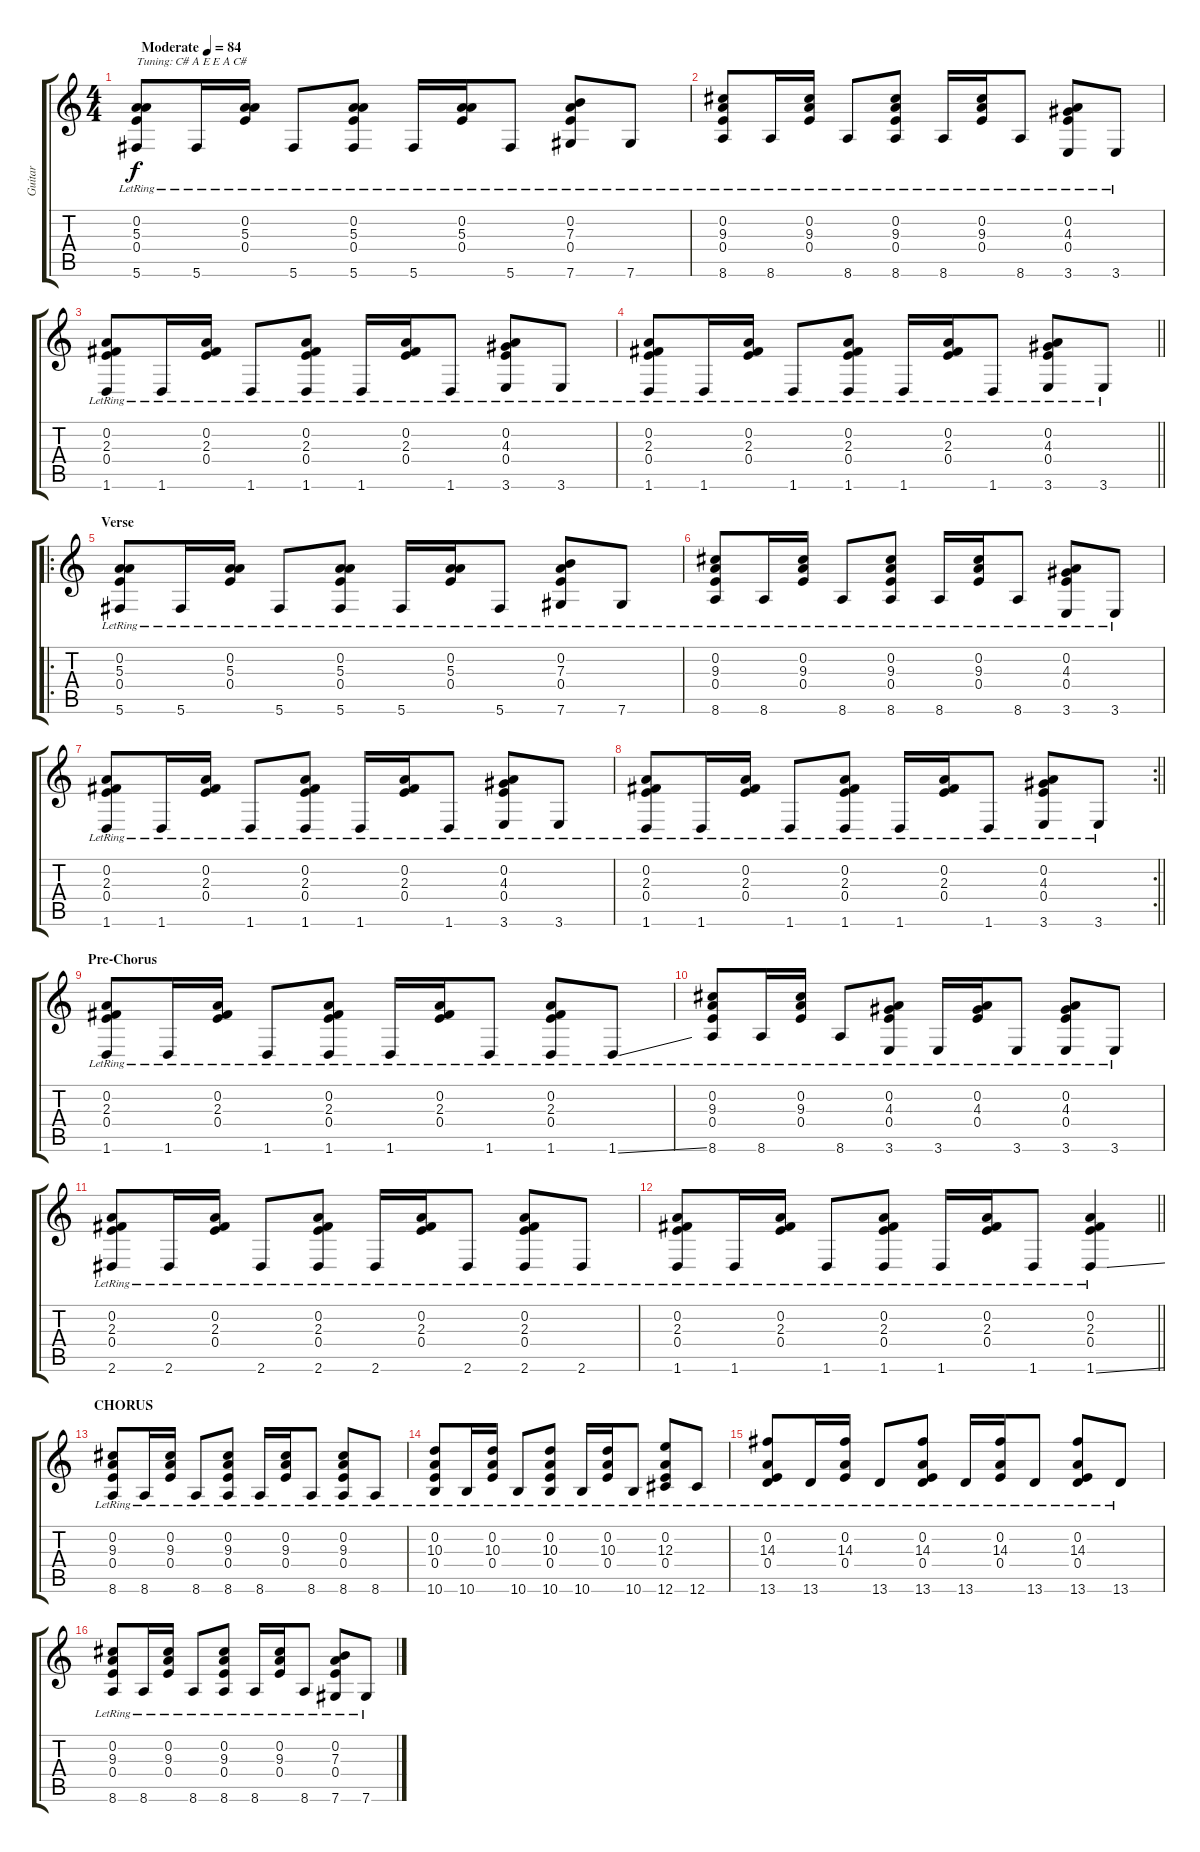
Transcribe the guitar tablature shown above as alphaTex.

\track ("Guitar" "Guitar") {instrument acousticguitarnylon}
\staff {score tabs}
\tuning (Db4 A3 E3 E3 A2 Db2) {hide}
\ts (4 4)
\tempo (84 "Moderate")
\clef g2
\ks c
(0.2{lr} 5.3{lr} 0.4{lr} 5.6{lr}).8{txt "Tuning: C# A E E A C#" dy f instrument acousticguitarnylon} 5.6{lr}.16 (0.2{lr} 5.3{lr} 0.4{lr}).16 5.6{lr}.8 (0.2{lr} 5.3{lr} 0.4{lr} 5.6{lr}).8 5.6{lr}.16 (0.2{lr} 5.3{lr} 0.4{lr}).16 5.6{lr}.8 (0.2{lr} 7.3{lr} 0.4{lr} 7.6{lr}).8 7.6{lr}.8 |
(0.2{lr} 9.3{lr} 0.4{lr} 8.6{lr}).8 8.6{lr}.16 (0.2{lr} 9.3{lr} 0.4{lr}).16 8.6{lr}.8 (0.2{lr} 9.3{lr} 0.4{lr} 8.6{lr}).8 8.6{lr}.16 (0.2{lr} 9.3{lr} 0.4{lr}).16 8.6{lr}.8 (0.2{lr} 4.3{lr} 0.4{lr} 3.6{lr}).8 3.6{lr}.8 |
(0.2{lr} 2.3{lr} 0.4{lr} 1.6{lr}).8 1.6{lr}.16 (0.2{lr} 2.3{lr} 0.4{lr}).16 1.6{lr}.8 (0.2{lr} 2.3{lr} 0.4{lr} 1.6{lr}).8 1.6{lr}.16 (0.2{lr} 2.3{lr} 0.4{lr}).16 1.6{lr}.8 (0.2{lr} 4.3{lr} 0.4{lr} 3.6{lr}).8 3.6{lr}.8 |
\barLineRight lightlight
(0.2{lr} 2.3{lr} 0.4{lr} 1.6{lr}).8 1.6{lr}.16 (0.2{lr} 2.3{lr} 0.4{lr}).16 1.6{lr}.8 (0.2{lr} 2.3{lr} 0.4{lr} 1.6{lr}).8 1.6{lr}.16 (0.2{lr} 2.3{lr} 0.4{lr}).16 1.6{lr}.8 (0.2{lr} 4.3{lr} 0.4{lr} 3.6{lr}).8 3.6{lr}.8 |
\ro
\section ("" "Verse")
(0.2{lr} 5.3{lr} 0.4{lr} 5.6{lr}).8 5.6{lr}.16 (0.2{lr} 5.3{lr} 0.4{lr}).16 5.6{lr}.8 (0.2{lr} 5.3{lr} 0.4{lr} 5.6{lr}).8 5.6{lr}.16 (0.2{lr} 5.3{lr} 0.4{lr}).16 5.6{lr}.8 (0.2{lr} 7.3{lr} 0.4{lr} 7.6{lr}).8 7.6{lr}.8 |
(0.2{lr} 9.3{lr} 0.4{lr} 8.6{lr}).8 8.6{lr}.16 (0.2{lr} 9.3{lr} 0.4{lr}).16 8.6{lr}.8 (0.2{lr} 9.3{lr} 0.4{lr} 8.6{lr}).8 8.6{lr}.16 (0.2{lr} 9.3{lr} 0.4{lr}).16 8.6{lr}.8 (0.2{lr} 4.3{lr} 0.4{lr} 3.6{lr}).8 3.6{lr}.8 |
(0.2{lr} 2.3{lr} 0.4{lr} 1.6{lr}).8 1.6{lr}.16 (0.2{lr} 2.3{lr} 0.4{lr}).16 1.6{lr}.8 (0.2{lr} 2.3{lr} 0.4{lr} 1.6{lr}).8 1.6{lr}.16 (0.2{lr} 2.3{lr} 0.4{lr}).16 1.6{lr}.8 (0.2{lr} 4.3{lr} 0.4{lr} 3.6{lr}).8 3.6{lr}.8 |
\rc 2
\barLineRight lightlight
(0.2{lr} 2.3{lr} 0.4{lr} 1.6{lr}).8 1.6{lr}.16 (0.2{lr} 2.3{lr} 0.4{lr}).16 1.6{lr}.8 (0.2{lr} 2.3{lr} 0.4{lr} 1.6{lr}).8 1.6{lr}.16 (0.2{lr} 2.3{lr} 0.4{lr}).16 1.6{lr}.8 (0.2{lr} 4.3{lr} 0.4{lr} 3.6{lr}).8 3.6{lr}.8 |
\section ("" "Pre-Chorus")
(0.2{lr} 2.3{lr} 0.4{lr} 1.6{lr}).8 1.6{lr}.16 (0.2{lr} 2.3{lr} 0.4{lr}).16 1.6{lr}.8 (0.2{lr} 2.3{lr} 0.4{lr} 1.6{lr}).8 1.6{lr}.16 (0.2{lr} 2.3{lr} 0.4{lr}).16 1.6{lr}.8 (0.2{lr} 2.3{lr} 0.4{lr} 1.6{lr}).8 1.6{ss lr}.8 |
(0.2{lr} 9.3{lr} 0.4{lr} 8.6{lr}).8 8.6{lr}.16 (0.2{lr} 9.3{lr} 0.4{lr}).16 8.6{lr}.8 (0.2{lr} 4.3{lr} 0.4{lr} 3.6{lr}).8 3.6{lr}.16 (0.2{lr} 4.3{lr} 0.4{lr}).16 3.6{lr}.8 (0.2{lr} 4.3{lr} 0.4{lr} 3.6{lr}).8 3.6{lr}.8 |
(0.2{lr} 2.3{lr} 0.4{lr} 2.6{lr}).8 2.6{lr}.16 (0.2{lr} 2.3{lr} 0.4{lr}).16 2.6{lr}.8 (0.2{lr} 2.3{lr} 0.4{lr} 2.6{lr}).8 2.6{lr}.16 (0.2{lr} 2.3{lr} 0.4{lr}).16 2.6{lr}.8 (0.2{lr} 2.3{lr} 0.4{lr} 2.6{lr}).8 2.6{lr}.8 |
\barLineRight lightlight
(0.2{lr} 2.3{lr} 0.4{lr} 1.6{lr}).8 1.6{lr}.16 (0.2{lr} 2.3{lr} 0.4{lr}).16 1.6{lr}.8 (0.2{lr} 2.3{lr} 0.4{lr} 1.6{lr}).8 1.6{lr}.16 (0.2{lr} 2.3{lr} 0.4{lr}).16 1.6{lr}.8 (0.2{lr} 2.3{lr} 0.4{lr} 1.6{ss lr}).4 |
\section ("" "CHORUS")
(0.2{lr} 9.3{lr} 0.4{lr} 8.6{lr}).8 8.6{lr}.16 (0.2{lr} 9.3{lr} 0.4{lr}).16 8.6{lr}.8 (0.2{lr} 9.3{lr} 0.4{lr} 8.6{lr}).8 8.6{lr}.16 (0.2{lr} 9.3{lr} 0.4{lr}).16 8.6{lr}.8 (0.2{lr} 9.3{lr} 0.4{lr} 8.6{lr}).8 8.6{lr}.8 |
(0.2{lr} 10.3{lr} 0.4{lr} 10.6{lr}).8 10.6{lr}.16 (0.2{lr} 10.3{lr} 0.4{lr}).16 10.6{lr}.8 (0.2{lr} 10.3{lr} 0.4{lr} 10.6{lr}).8 10.6{lr}.16 (0.2{lr} 10.3{lr} 0.4{lr}).16 10.6{lr}.8 (0.2{lr} 12.3{lr} 0.4{lr} 12.6{lr}).8 12.6{lr}.8 |
(0.2{lr} 14.3{lr} 0.4{lr} 13.6{lr}).8 13.6{lr}.16 (0.2{lr} 14.3{lr} 0.4{lr}).16 13.6{lr}.8 (0.2{lr} 14.3{lr} 0.4{lr} 13.6{lr}).8 13.6{lr}.16 (0.2{lr} 14.3{lr} 0.4{lr}).16 13.6{lr}.8 (0.2{lr} 14.3{lr} 0.4{lr} 13.6{lr}).8 13.6{lr}.8 |
(0.2{lr} 9.3{lr} 0.4{lr} 8.6{lr}).8 8.6{lr}.16 (0.2{lr} 9.3{lr} 0.4{lr}).16 8.6{lr}.8 (0.2{lr} 9.3{lr} 0.4{lr} 8.6{lr}).8 8.6{lr}.16 (0.2{lr} 9.3{lr} 0.4{lr}).16 8.6{lr}.8 (0.2{lr} 7.3{lr} 0.4{lr} 7.6{lr}).8 7.6{lr}.8
